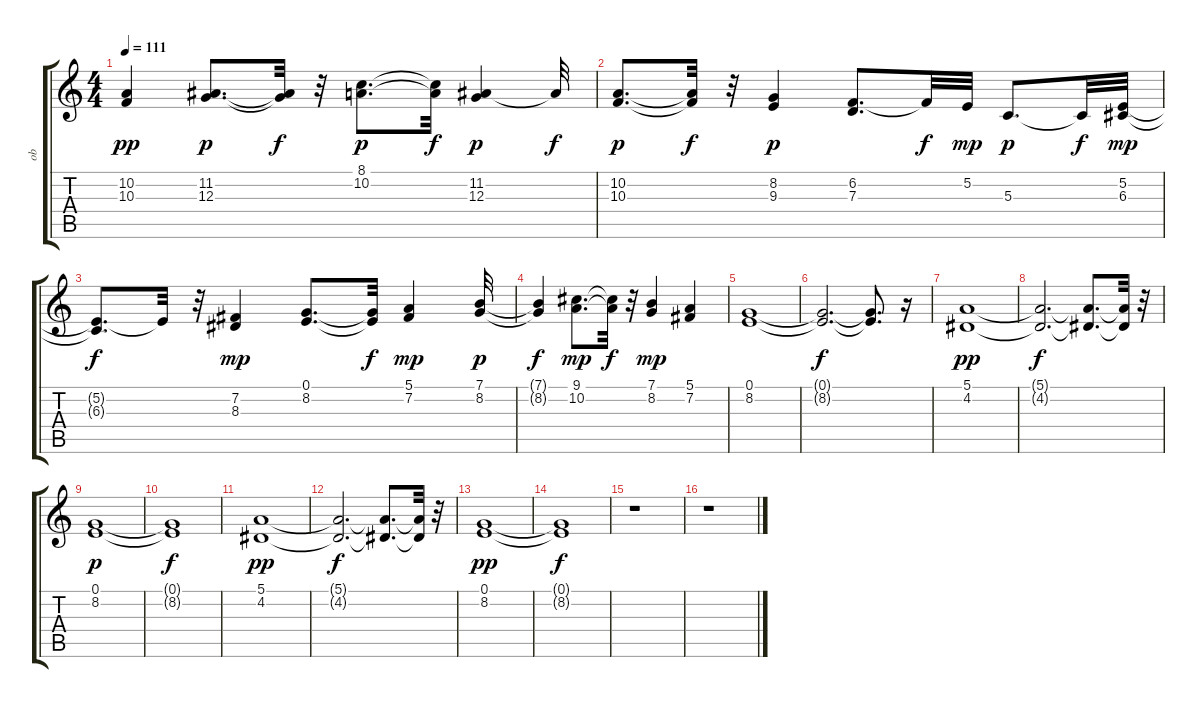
\track ("ob" "ob") {instrument oboe}
\staff {score tabs}
\tuning (E4 B3 G3 D3 A2 E2) {hide}
\ts (4 4)
\tempo 111
\clef g2
\ks c
(10.2 10.3).4{dy pp} (11.2 12.3).8{d dy p} (11.2{t} 12.3{t}).32{dy f} r.32 (8.1 10.2).8{d dy p} (8.1{t} 10.2{t}).32{dy f} (11.2 12.3).4{dy p} 11.2{t}.32{dy f} |
(10.2 10.3).8{d dy p} (10.2{t} 10.3{t}).32{dy f} r.32 (8.2 9.3).4{dy p} (6.2 7.3).8{d} 6.2{t}.32{dy f} 5.2.32{dy mp} 5.3.8{d dy p} 5.3{t}.32{dy f} (5.2 6.3).32{dy mp} |
(5.2{t} 6.3{t}).8{d dy f} 5.2{t}.32 r.32 (7.2 8.3).4{dy mp} (0.1 8.2).8{d} (0.1{t} 8.2{t}).32{dy f} (5.1 7.2).4{dy mp} (7.1 8.2).32{dy p} |
(7.1{t} 8.2{t}).4{dy f} (9.1 10.2).8{d dy mp} (9.1{t} 10.2{t}).32{dy f} r.32 (7.1 8.2).4{dy mp} (5.1 7.2).4 |
(0.1 8.2).1 |
(0.1{t} 8.2{t}).2{d dy f} (0.1{t} 8.2{t}).8{d} r.16 |
(5.1 4.2).1{dy pp} |
(5.1{t} 4.2{t}).2{d dy f} (5.1{t} 4.2{t}).8{d} (5.1{t} 4.2{t}).32 r.32 |
(0.1 8.2).1{dy p} |
(0.1{t} 8.2{t}).1{dy f} |
(5.1 4.2).1{dy pp} |
(5.1{t} 4.2{t}).2{d dy f} (5.1{t} 4.2{t}).8{d} (5.1{t} 4.2{t}).32 r.32 |
(0.1 8.2).1{dy pp} |
(0.1{t} 8.2{t}).1{dy f} |
r.1 |
r.1
